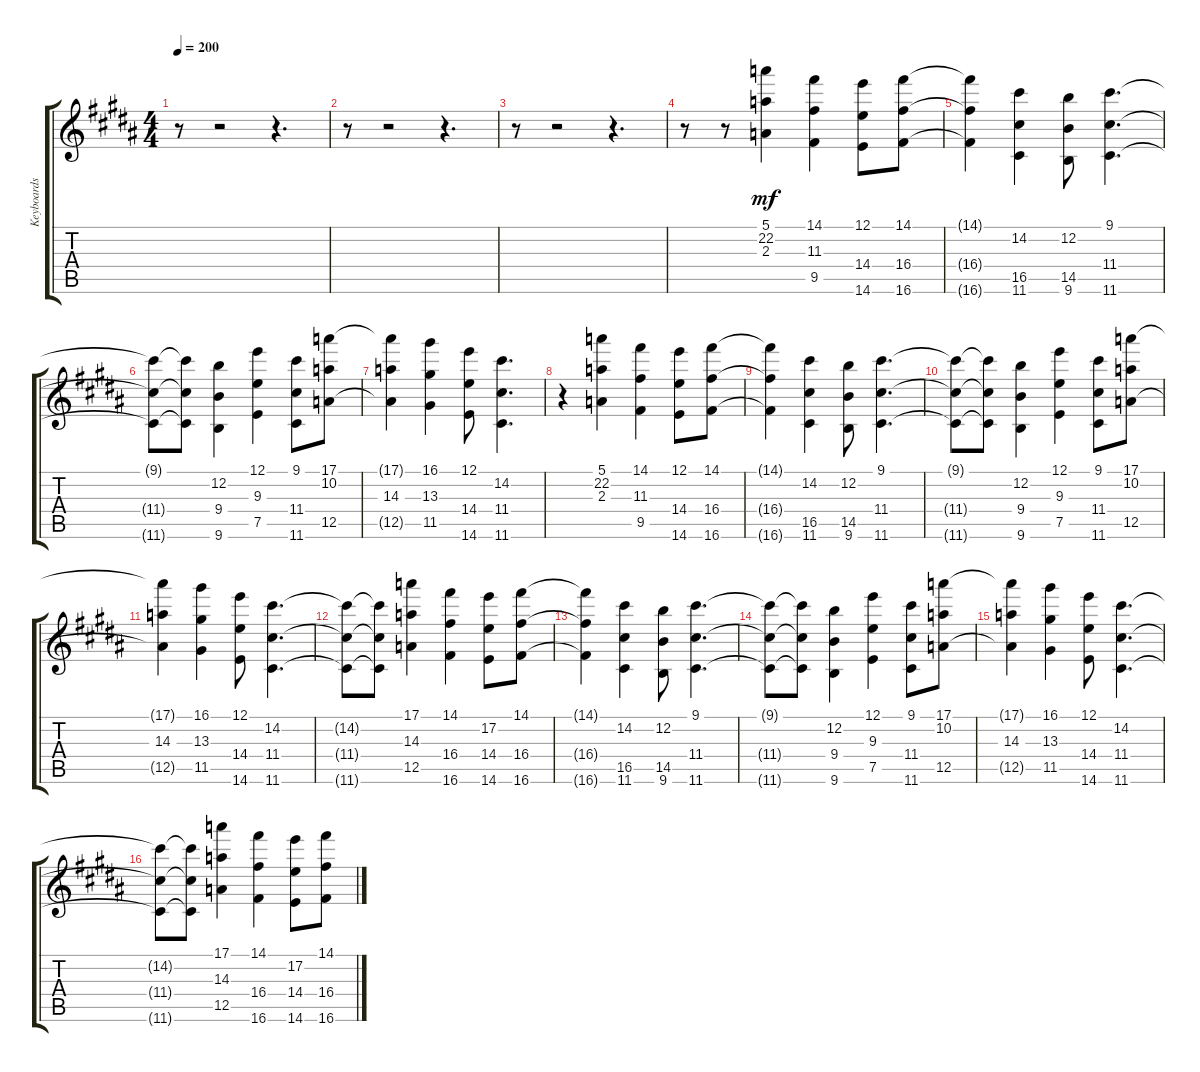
\track ("Keyboards" "Keyboards") {instrument electricguitarclean}
\staff {score tabs}
\tuning (E4 B3 G3 D3 A2 D2) {hide}
\ts (4 4)
\tempo 200
\clef g2
\ks b
r.8{dy mf} r.2 r.4{d} |
r.8 r.2 r.4{d} |
r.8 r.2 r.4{d} |
r.8 r.8 (5.1 22.2 2.3).4 (14.1 11.3 9.5).4 (12.1 14.4 14.6).8 (14.1 16.4 16.6).8 |
(14.1{t} 16.4{t} 16.6{t}).4 (14.2 16.5 11.6).4 (12.2 14.5 9.6).8 (9.1 11.4 11.6).4{d} |
(9.1{t} 11.4{t} 11.6{t}).8 (9.1{t} 11.4{t} 11.6{t}).8 (12.2 9.4 9.6).4 (12.1 9.3 7.5).4 (9.1 11.4 11.6).8 (17.1 10.2 12.5).8 |
(17.1{t} 14.3 12.5{t}).4 (16.1 13.3 11.5).4 (12.1 14.4 14.6).8 (14.2 11.4 11.6).4{d} |
r.4 (5.1 22.2 2.3).4 (14.1 11.3 9.5).4 (12.1 14.4 14.6).8 (14.1 16.4 16.6).8 |
(14.1{t} 16.4{t} 16.6{t}).4 (14.2 16.5 11.6).4 (12.2 14.5 9.6).8 (9.1 11.4 11.6).4{d} |
(9.1{t} 11.4{t} 11.6{t}).8 (9.1{t} 11.4{t} 11.6{t}).8 (12.2 9.4 9.6).4 (12.1 9.3 7.5).4 (9.1 11.4 11.6).8 (17.1 10.2 12.5).8 |
(17.1{t} 14.3 12.5{t}).4 (16.1 13.3 11.5).4 (12.1 14.4 14.6).8 (14.2 11.4 11.6).4{d} |
(14.2{t} 11.4{t} 11.6{t}).8 (14.2{t} 11.4{t} 11.6{t}).8 (17.1 14.3 12.5).4 (14.1 16.4 16.6).4 (17.2 14.4 14.6).8 (14.1 16.4 16.6).8 |
(14.1{t} 16.4{t} 16.6{t}).4 (14.2 16.5 11.6).4 (12.2 14.5 9.6).8 (9.1 11.4 11.6).4{d} |
(9.1{t} 11.4{t} 11.6{t}).8 (9.1{t} 11.4{t} 11.6{t}).8 (12.2 9.4 9.6).4 (12.1 9.3 7.5).4 (9.1 11.4 11.6).8 (17.1 10.2 12.5).8 |
(17.1{t} 14.3 12.5{t}).4 (16.1 13.3 11.5).4 (12.1 14.4 14.6).8 (14.2 11.4 11.6).4{d} |
(14.2{t} 11.4{t} 11.6{t}).8 (14.2{t} 11.4{t} 11.6{t}).8 (17.1 14.3 12.5).4 (14.1 16.4 16.6).4 (17.2 14.4 14.6).8 (14.1 16.4 16.6).8
